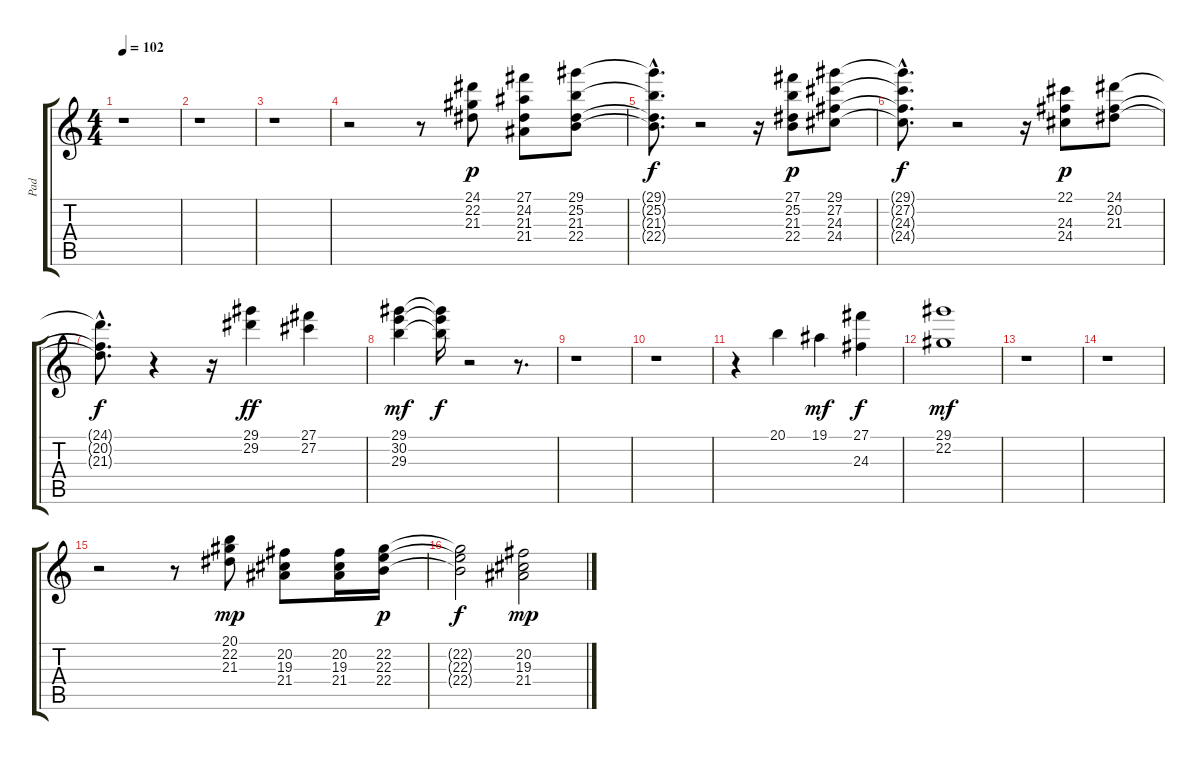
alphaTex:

\track ("Pad" "Pad") {instrument pad1newage}
\staff {score tabs}
\tuning (Eb4 Bb3 Gb3 Db3 Ab2 Eb2) {hide}
\ts (4 4)
\tempo 102
\clef g2
\ks c
r.1{dy p} |
r.1 |
r.1 |
r.2 r.8 (24.1 22.2 21.3).8{balance 8} (27.1 24.2 21.3 21.4).8 (29.1 25.2 21.3 22.4).8 |
(29.1{hac t} 25.2{hac t} 21.3{hac t} 22.4{hac t}).8{d dy f} r.2 r.16 (27.1 25.2 21.3 22.4).8{dy p} (29.1 27.2 24.3 24.4).8 |
(29.1{hac t} 27.2{hac t} 24.3{hac t} 24.4{hac t}).8{d dy f} r.2 r.16 (22.1 24.3 24.4).8{dy p} (24.1 20.2 21.3).8 |
(24.1{hac t} 20.2{hac t} 21.3{hac t}).8{d dy f} r.4 r.16 (29.1 29.2).4{dy ff} (27.1 27.2).4 |
(29.1 30.2 29.3).4{dy mf} (29.1{t} 30.2{t} 29.3{t}).16{dy f} r.2 r.8{d} |
r.1 |
r.1 |
r.4 20.1.4 19.1.4{dy mf} (27.1 24.3).4{dy f} |
(29.1 22.2).1{dy mf} |
r.1 |
r.1 |
r.2 r.8 (20.1 22.2 21.3).8{dy mp} (20.2 19.3 21.4).8 (20.2 19.3 21.4).16 (22.2 22.3 22.4).16{dy p} |
(22.2{t} 22.3{t} 22.4{t}).2{dy f} (20.2 19.3 21.4).2{dy mp}
